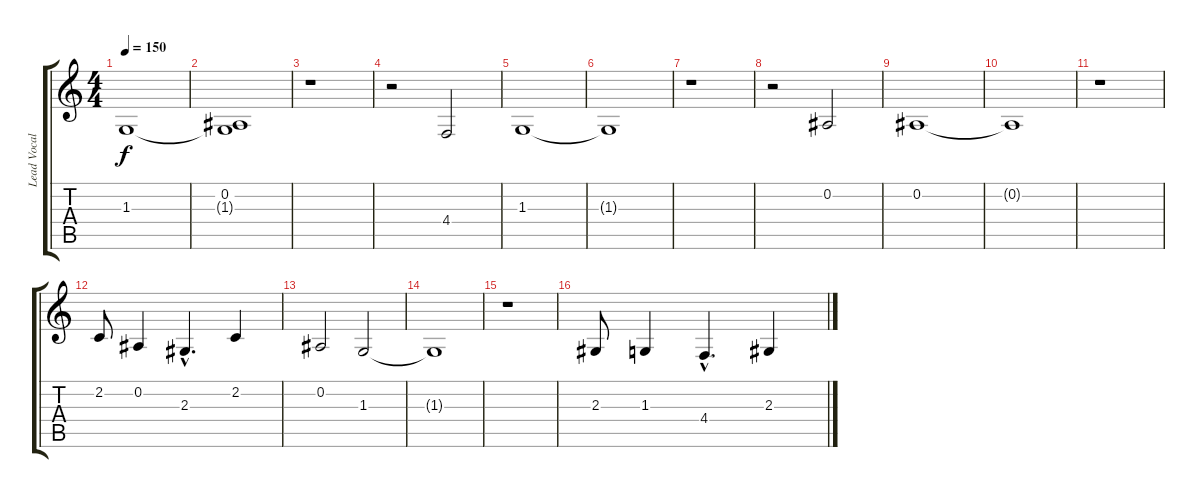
\track ("Lead Vocals [Rivers Cuomo]" "Lead Vocal") {instrument lead1square}
\staff {score tabs}
\tuning (Eb4 Bb3 Gb3 Db3 Ab2 Eb2) {hide}
\ts (4 4)
\tempo 150
\clef g2
\ks c
1.3.1{dy f} |
(0.2 1.3{t}).1 |
r.1 |
r.2 4.4.2 |
1.3.1 |
1.3{t}.1 |
r.1 |
r.2 0.2.2 |
0.2.1 |
0.2{t}.1 |
r.1 |
2.2.8 0.2.4 2.3{hac}.4{d} 2.2.4 |
0.2.2 1.3.2 |
1.3{t}.1 |
r.1 |
2.3.8 1.3.4 4.4{hac}.4{d} 2.3.4
